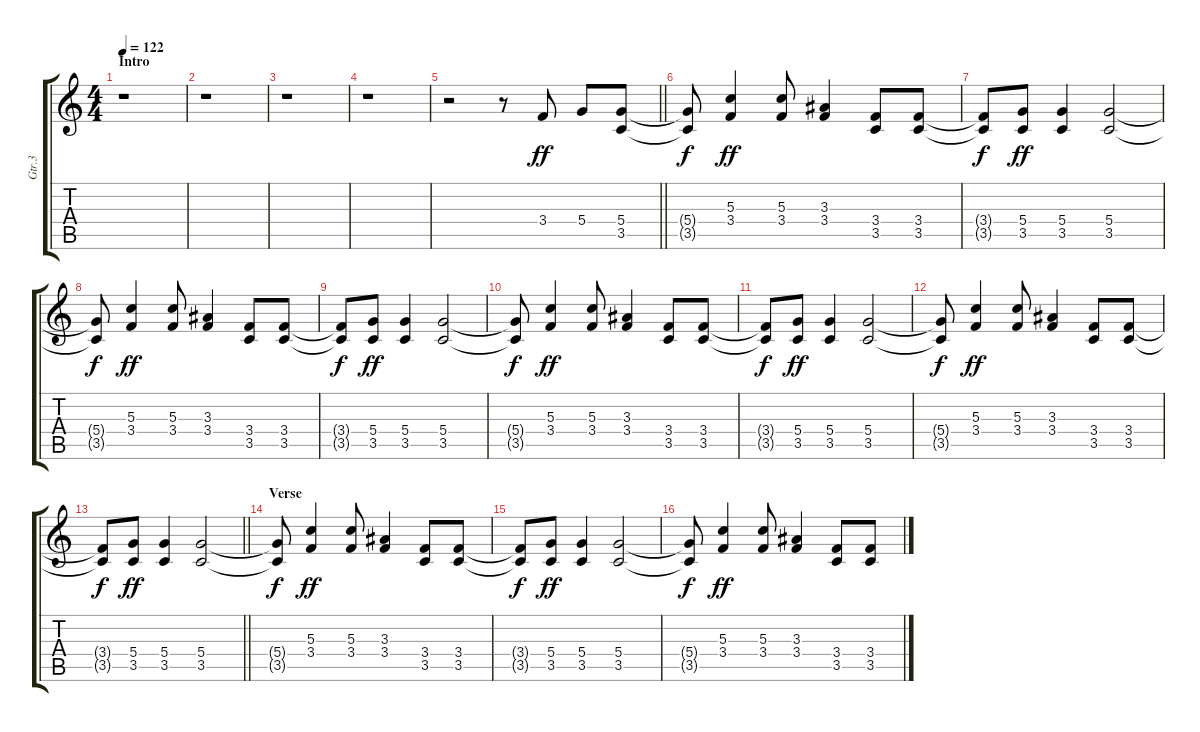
\track ("Gtr.3" "Gtr.3") {instrument distortionguitar}
\staff {score tabs}
\tuning (E4 B3 G3 D3 A2 E2) {hide}
\ts (4 4)
\section ("" "Intro")
\tempo 122
\clef g2
\ks c
r.1{dy ff instrument distortionguitar} |
r.1 |
r.1 |
r.1 |
\barLineRight lightlight
r.2 r.8 3.4.8 5.4.8 (5.4 3.5).8 |
(5.4{t} 3.5{t}).8{dy f} (5.3 3.4).4{dy ff} (5.3 3.4).8 (3.3 3.4).4 (3.4 3.5).8 (3.4 3.5).8 |
(3.4{t} 3.5{t}).8{dy f} (5.4 3.5).8{dy ff} (5.4 3.5).4 (5.4 3.5).2 |
(5.4{t} 3.5{t}).8{dy f} (5.3 3.4).4{dy ff} (5.3 3.4).8 (3.3 3.4).4 (3.4 3.5).8 (3.4 3.5).8 |
(3.4{t} 3.5{t}).8{dy f} (5.4 3.5).8{dy ff} (5.4 3.5).4 (5.4 3.5).2 |
(5.4{t} 3.5{t}).8{dy f} (5.3 3.4).4{dy ff} (5.3 3.4).8 (3.3 3.4).4 (3.4 3.5).8 (3.4 3.5).8 |
(3.4{t} 3.5{t}).8{dy f} (5.4 3.5).8{dy ff} (5.4 3.5).4 (5.4 3.5).2 |
(5.4{t} 3.5{t}).8{dy f} (5.3 3.4).4{dy ff} (5.3 3.4).8 (3.3 3.4).4 (3.4 3.5).8 (3.4 3.5).8 |
\barLineRight lightlight
(3.4{t} 3.5{t}).8{dy f} (5.4 3.5).8{dy ff} (5.4 3.5).4 (5.4 3.5).2 |
\section ("" "Verse")
(5.4{t} 3.5{t}).8{dy f} (5.3 3.4).4{dy ff} (5.3 3.4).8 (3.3 3.4).4 (3.4 3.5).8 (3.4 3.5).8 |
(3.4{t} 3.5{t}).8{dy f} (5.4 3.5).8{dy ff} (5.4 3.5).4 (5.4 3.5).2 |
(5.4{t} 3.5{t}).8{dy f} (5.3 3.4).4{dy ff} (5.3 3.4).8 (3.3 3.4).4 (3.4 3.5).8 (3.4 3.5).8
